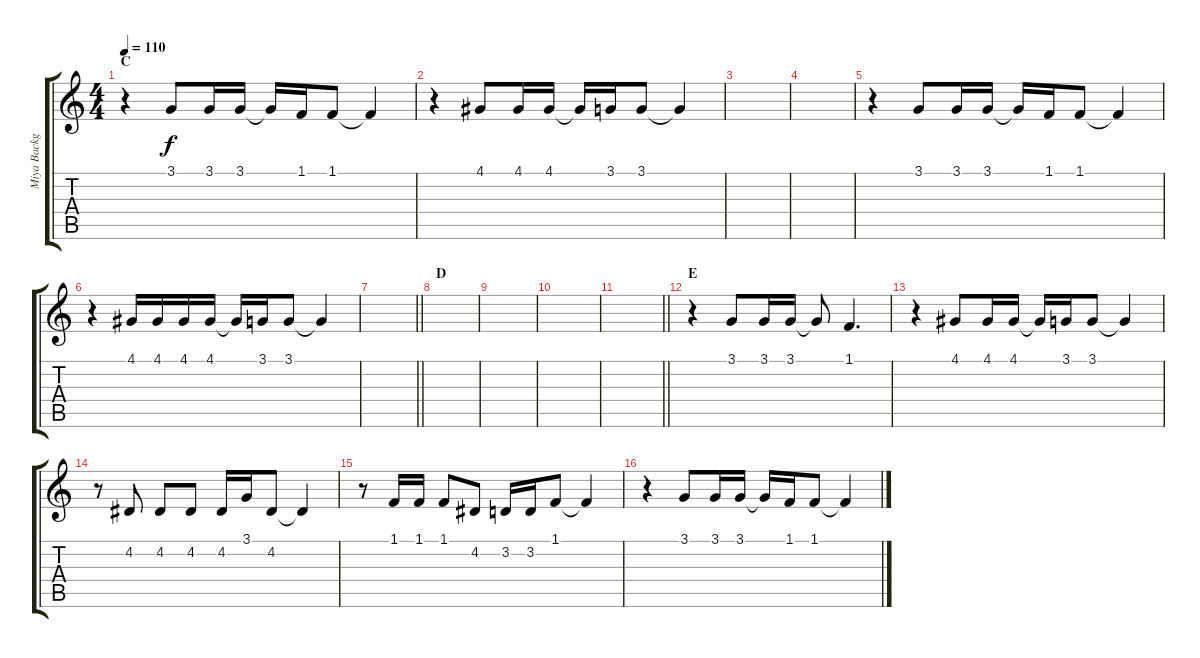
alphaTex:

\track ("Miya Background Vocals" "Miya Backg") {instrument oboe}
\staff {score tabs}
\tuning (E4 B3 G3 D3 A2 E2) {hide}
\ts (4 4)
\section ("" "C")
\tempo 110
\clef g2
\ks c
r.4{dy f} 3.1.8 3.1.16 3.1.16 3.1{t}.16 1.1.16 1.1.8 1.1{t}.4 |
r.4 4.1.8 4.1.16 4.1.16 4.1{t}.16 3.1.16 3.1.8 3.1{t}.4 |
|
|
r.4 3.1.8 3.1.16 3.1.16 3.1{t}.16 1.1.16 1.1.8 1.1{t}.4 |
r.4 4.1.16 4.1.16 4.1.16 4.1.16 4.1{t}.16 3.1.16 3.1.8 3.1{t}.4 |
\barLineRight lightlight
|
\section ("" "D")
|
|
|
\barLineRight lightlight
|
\section ("" "E")
r.4 3.1.8 3.1.16 3.1.16 3.1{t}.8 1.1.4{d} |
r.4 4.1.8 4.1.16 4.1.16 4.1{t}.16 3.1.16 3.1.8 3.1{t}.4 |
r.8 4.2.8 4.2.8 4.2.8 4.2.16 3.1.16 4.2.8 4.2{t}.4 |
r.8 1.1.16 1.1.16 1.1.8 4.2.8 3.2.16 3.2.16 1.1.8 1.1{t}.4 |
r.4 3.1.8 3.1.16 3.1.16 3.1{t}.16 1.1.16 1.1.8 1.1{t}.4
